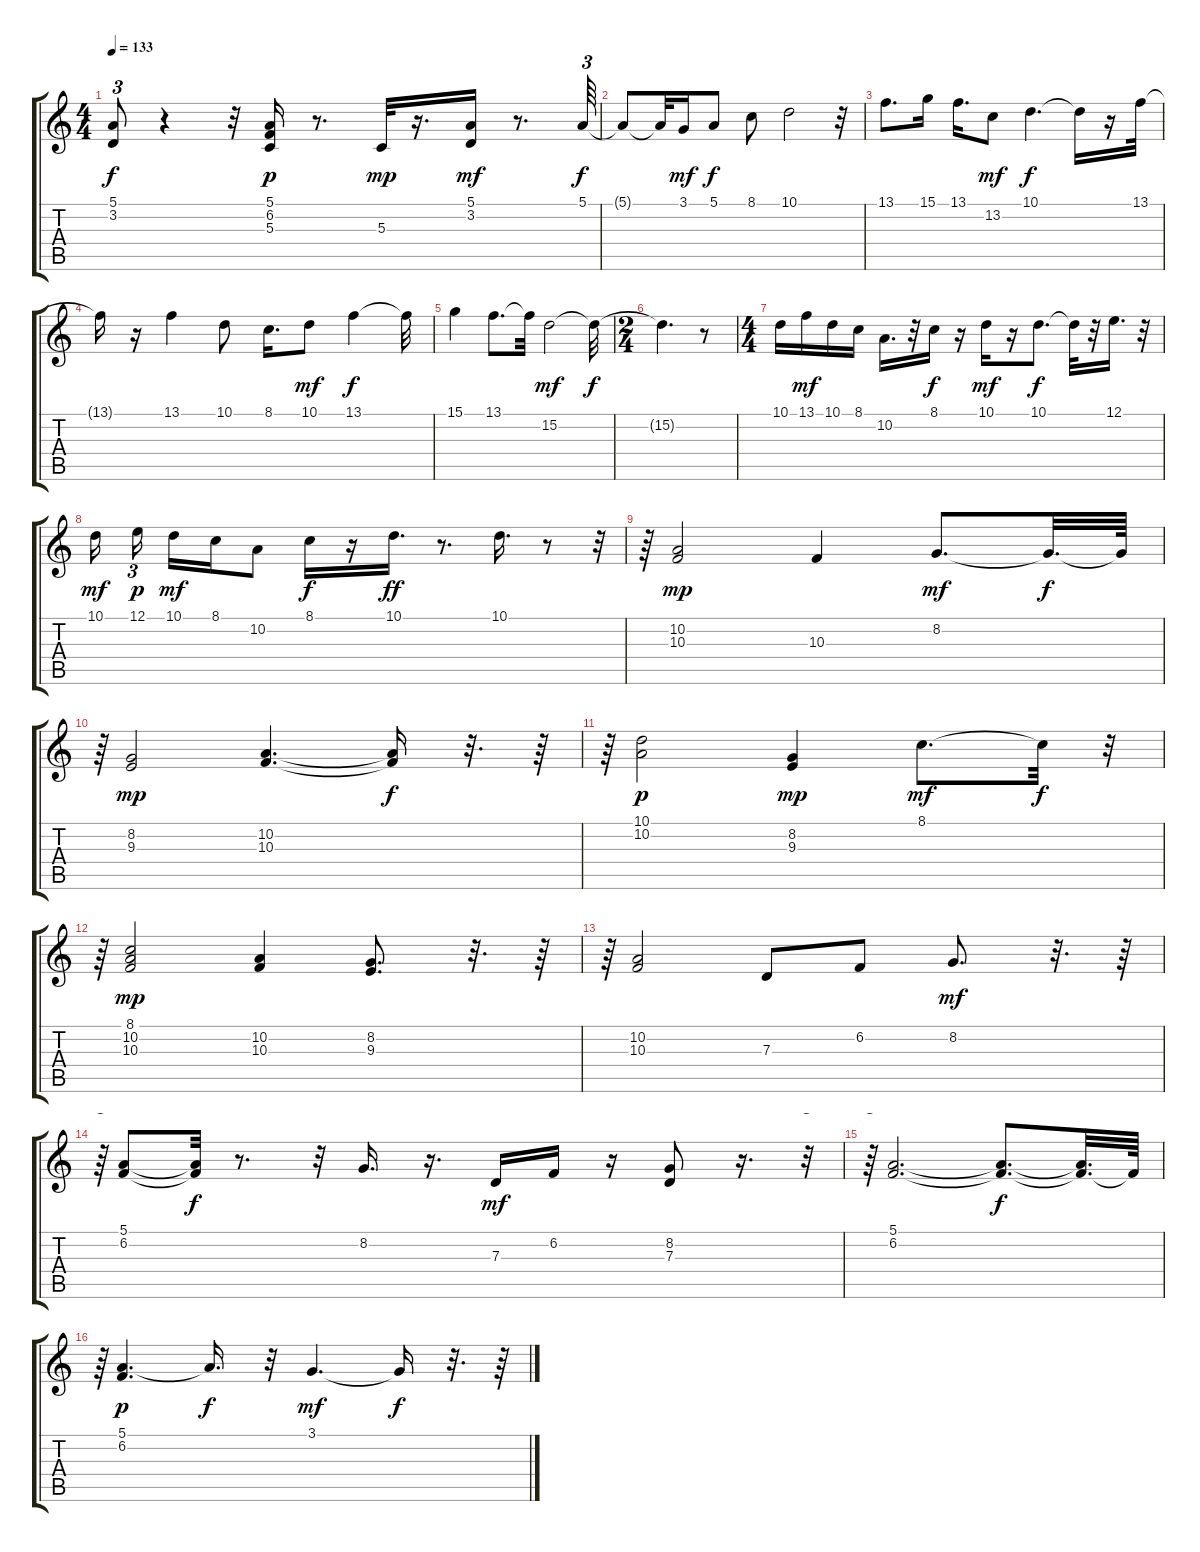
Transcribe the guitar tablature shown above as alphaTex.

\track "" {instrument synthstrings2}
\staff {score tabs}
\tuning (E4 B3 G3 D3 A2 E2) {hide}
\ts (4 4)
\tempo 133
\clef g2
\ks c
(5.1{t} 3.2{t}).8{tu (3 2) dy f} r.4 r.32 (5.1 6.2 5.3).16{dy p} r.8{d} 5.3.32{dy mp} r.16{d} (5.1 3.2).16{dy mf} r.8{d} 5.1.64{tu (3 2) dy f} |
5.1{t}.8 5.1{t}.32 3.1.16{dy mf} 5.1.8{dy f} 8.1.8 10.1.2 r.32 |
13.1.8{d} 15.1.16 13.1.16{d} 13.2.8{dy mf} 10.1.4{d dy f} 10.1{t}.16 r.16 13.1.32 |
13.1{t}.16 r.16 13.1.4 10.1.8 8.1.16{d} 10.1.8{dy mf} 13.1.4{dy f} 13.1{t}.32 |
15.1.4 13.1.8{d} 13.1{t}.32 15.2.2{dy mf} 15.2{t}.32{dy f} |
\ts (2 4)
15.2{t}.4{d} r.8 |
\ts (4 4)
10.1.16 13.1.16{dy mf} 10.1.16 8.1.16 10.2.16{d} r.32 8.1.16{dy f} r.16 10.1.16{dy mf} r.16 10.1.8{d dy f} 10.1{t}.32 r.32 12.1.16{d} r.32 |
10.1.16{dy mf beam splitsecondary} 12.1.16{tu (3 2) dy p beam splitsecondary} 10.1.16{dy mf} 8.1.16 10.2.8 8.1.16{dy f} r.16 10.1.16{d dy ff} r.8{d} 10.1.16{d} r.8 r.32{tu (3 2)} |
r.64{tu (3 2)} (10.2 10.3).2{dy mp} 10.3.4 8.2.8{d dy mf} 8.2{t}.32{d dy f} 8.2{t}.64 |
r.64{tu (3 2)} (8.2 9.3).2{dy mp} (10.2 10.3).4{d} (10.2{t} 10.3{t}).16{dy f} r.32{d} r.64 |
r.64{tu (3 2)} (10.1 10.2).2{dy p} (8.2 9.3).4{dy mp} 8.1.8{d dy mf} 8.1{t}.32{dy f} r.32{tu (3 2)} |
r.64{tu (3 2)} (8.1 10.2 10.3).2{dy mp} (10.2 10.3).4 (8.2 9.3).8{d} r.32{d} r.64 |
r.64{tu (3 2)} (10.2 10.3).2 7.3.8 6.2.8 8.2.8{d dy mf} r.32{d} r.64 |
r.64{tu (3 2)} (5.1 6.2).8 (5.1{t} 6.2{t}).32{dy f} r.8{d} r.32 8.2.16{d} r.16{d} 7.3.16{dy mf} 6.2.16 r.16 (8.2 7.3).8 r.16{d} r.32{tu (3 2)} |
r.64{tu (3 2)} (5.1 6.2).2{d} (5.1{t} 6.2{t}).8{d dy f} (5.1{t} 6.2{t}).32{d} 6.2{t}.64 |
r.64{tu (3 2)} (5.1 6.2).4{d dy p} 5.1{t}.16{d dy f} r.32 3.1.4{d dy mf} 3.1{t}.16{dy f} r.32{d} r.64
